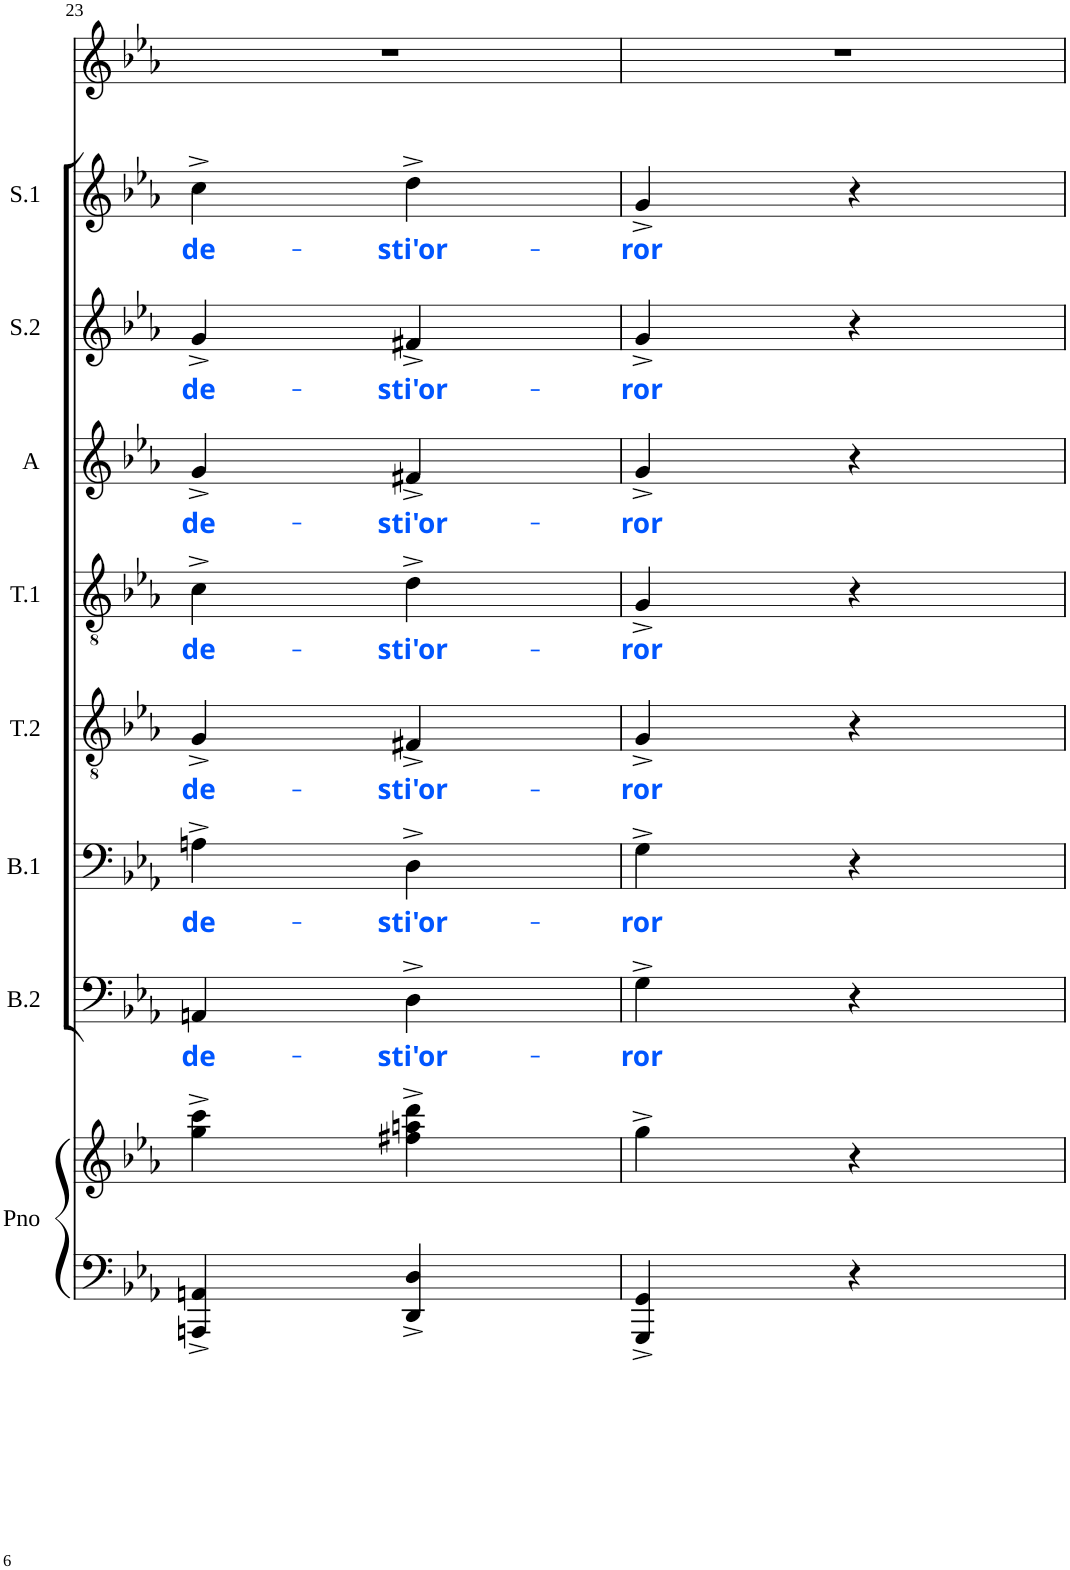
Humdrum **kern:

**kern	**kern	**kern	**text	**kern	**text	**kern	**text	**kern	**text	**kern	**text	**kern	**text	**kern	**text	**kern
*part9	*part9	*part8	*part8	*part7	*part7	*part6	*part6	*part5	*part5	*part4	*part4	*part3	*part3	*part2	*part2	*part1
*staff10	*staff9	*staff8	*staff8	*staff7	*staff7	*staff6	*staff6	*staff5	*staff5	*staff4	*staff4	*staff3	*staff3	*staff2	*staff2	*staff1
*I"Piano	*	*I"Basse 2	*	*I"Basse 1	*	*I"Tenor 2	*	*I"Tenor 1	*	*I"Alto	*	*I"Soprano 2	*	*I"Soprano 1	*	*I"Voice
*I'Pno	*	*I'B.2	*	*I'B.1	*	*I'T.2	*	*I'T.1	*	*I'A	*	*I'S.2	*	*I'S.1	*	*
!!LO:PB:g=z
*clefF4	*clefG2	*clefF4	*	*clefF4	*	*clefGv2	*	*clefGv2	*	*clefG2	*	*clefG2	*	*clefG2	*	*clefG2
*	*	*	*	*	*	*	*	*	*	*	*	*	*	*	*	*Trd12c21
*k[b-e-a-]	*k[b-e-a-]	*k[b-e-a-]	*	*k[b-e-a-]	*	*k[b-e-a-]	*	*k[b-e-a-]	*	*k[b-e-a-]	*	*k[b-e-a-]	*	*k[b-e-a-]	*	*k[b-e-a-]
*E-:	*E-:	*E-:	*	*E-:	*	*E-:	*	*E-:	*	*E-:	*	*E-:	*	*E-:	*	*E-:
*M2/4	*M2/4	*M2/4	*	*M2/4	*	*M2/4	*	*M2/4	*	*M2/4	*	*M2/4	*	*M2/4	*	*M2/4
=23	=23	=23	=23	=23	=23	=23	=23	=23	=23	=23	=23	=23	=23	=23	=23	=23
!	!	!	!LO:LY:b:color=#0055FF	!	!LO:LY:b:color=#0055FF	!	!LO:LY:b:color=#0055FF	!	!LO:LY:b:color=#0055FF	!	!LO:LY:b:color=#0055FF	!	!LO:LY:b:color=#0055FF	!	!LO:LY:b:color=#0055FF	!
4AAAn/^ 4AAn/^	4gg\^ 4ccc\^	4AAn/	de-	4An^\	de-	4G^/	de-	4c^\	de-	4g^/	de-	4g^/	de-	4cc^\	de-	2r
!	!	!	!LO:LY:b:color=#0055FF	!	!LO:LY:b:color=#0055FF	!	!LO:LY:b:color=#0055FF	!	!LO:LY:b:color=#0055FF	!	!LO:LY:b:color=#0055FF	!	!LO:LY:b:color=#0055FF	!	!LO:LY:b:color=#0055FF	!
4DD/^ 4D/^	4ff#X\^ 4aan\^ 4ddd\^	4D^\	-sti'or-	4D^\	-sti'or-	4F#X^/	-sti'or-	4d^\	-sti'or-	4f#X^/	-sti'or-	4f#X^/	-sti'or-	4dd^\	-sti'or-	.
=24	=24	=24	=24	=24	=24	=24	=24	=24	=24	=24	=24	=24	=24	=24	=24	=24
!	!	!	!LO:LY:b:color=#0055FF	!	!LO:LY:b:color=#0055FF	!	!LO:LY:b:color=#0055FF	!	!LO:LY:b:color=#0055FF	!	!LO:LY:b:color=#0055FF	!	!LO:LY:b:color=#0055FF	!	!LO:LY:b:color=#0055FF	!
4GGG/^ 4GG/^	4gg^\	4G^\	-ror	4G^\	-ror	4G^/	-ror	4G^/	-ror	4g^/	-ror	4g^/	-ror	4g^/	-ror	2r
4r	4r	4r	.	4r	.	4r	.	4r	.	4r	.	4r	.	4r	.	.
=	=	=	=	=	=	=	=	=	=	=	=	=	=	=	=	=
*-	*-	*-	*-	*-	*-	*-	*-	*-	*-	*-	*-	*-	*-	*-	*-	*-
